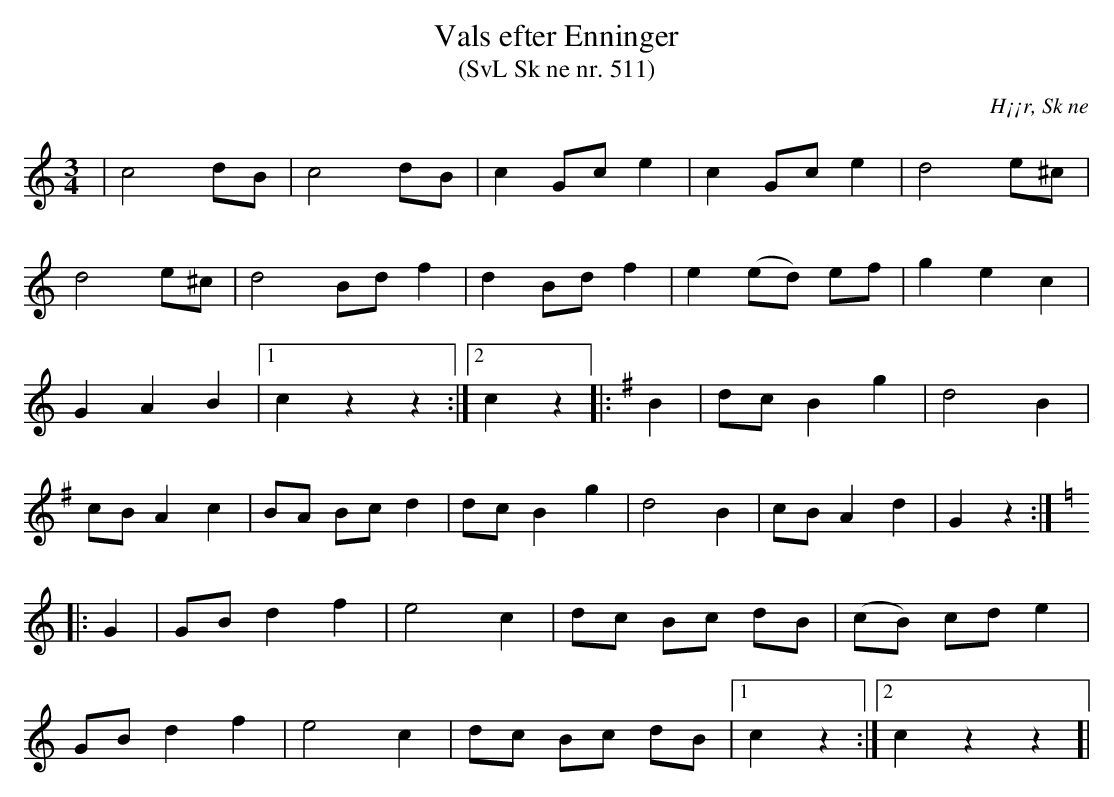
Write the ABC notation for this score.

X:1
T:Vals efter Enninger
T:(SvL Sk ne nr. 511)
O:H¡¡r, Sk ne
M:3/4
L:1/8
K:C
| c4 dB | c4 dB | c2 Gc e2 | c2 Gc e2 | d4 e^c |
d4 e^c | d4 Bd f2 | d2 Bd f2 | e2 (ed) ef | g2 e2 c2 |
G2 A2 B2 |[1 c2 z2 z2 :|[2 c2 z2]|:[K:G] B2 | dc B2 g2 | d4 B2 |
cB A2 c2 | BA Bc d2 | dc B2 g2 | d4 B2 | cB A2 d2 | G2 z2 :|[K:C]
|: G2 | GB d2 f2 | e4 c2 | dc Bc dB | (cB) cd e2 |
GB d2 f2 | e4 c2 | dc Bc dB |[1 c2 z2 :|[2 c2 z2 z2]|
